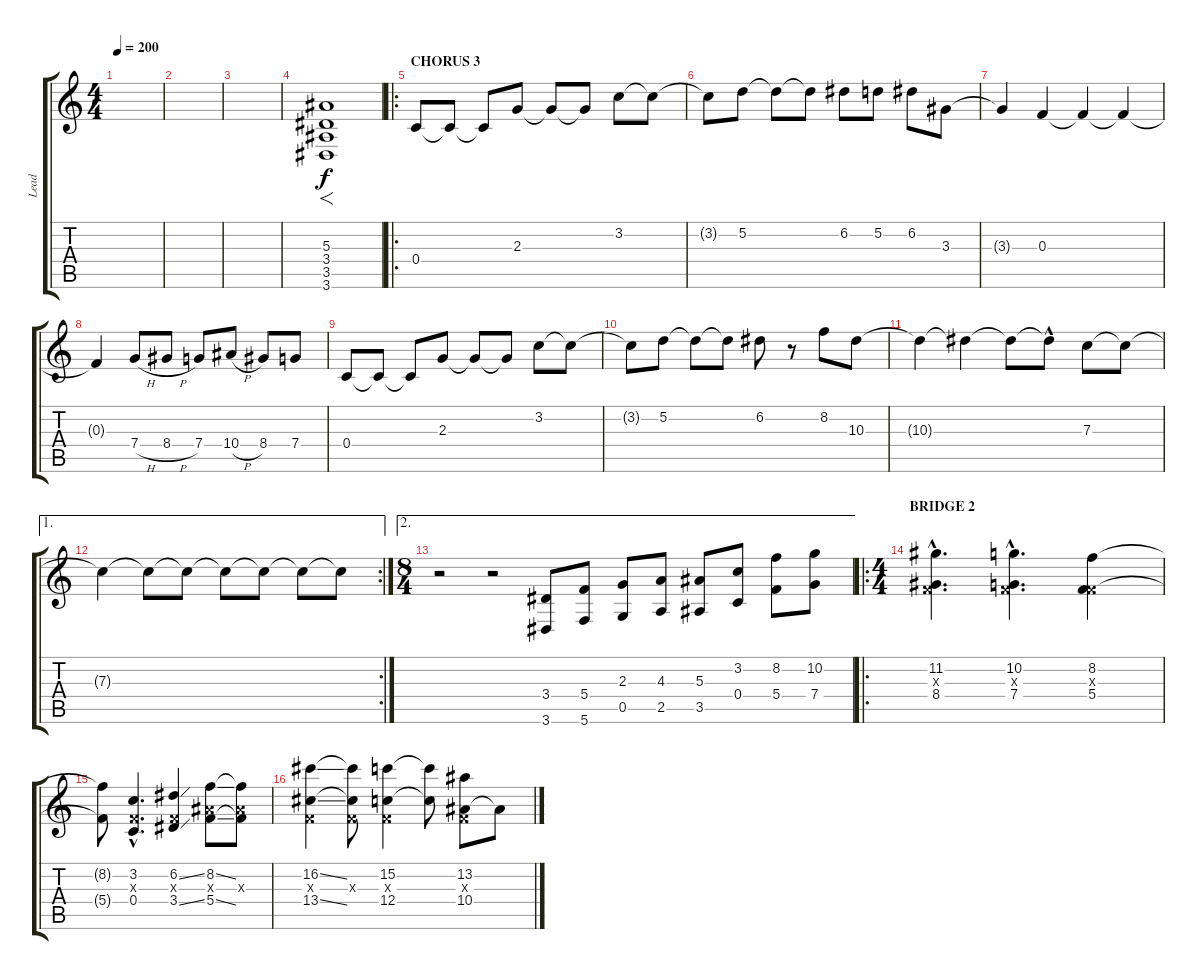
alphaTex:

\track ("Lead" "Lead") {instrument distortionguitar}
\staff {score tabs}
\tuning (D4 A3 F3 C3 G2 C2) {hide}
\ts (4 4)
\tempo 200
\clef g2
\ks c
|
|
|
(5.3 3.4 3.5 3.6).1{f dy f} |
\ro
\section ("" "CHORUS 3")
0.4.8 0.4{t}.8 0.4{t}.8 2.3.8 2.3{t}.8 2.3{t}.8 3.2.8 3.2{t}.8 |
3.2{t}.8 5.2.8 5.2{t}.8 5.2{t}.8 6.2.8 5.2.8 6.2.8 3.3.8 |
3.3{t}.4 0.3.4 0.3{t}.4 0.3{t}.4 |
0.3{t}.4 7.4{h}.8 8.4{h}.8 7.4.8 10.4{h}.8 8.4.8 7.4.8 |
0.4.8 0.4{t}.8 0.4{t}.8 2.3.8 2.3{t}.8 2.3{t}.8 3.2.8 3.2{t}.8 |
3.2{t}.8 5.2.8 5.2{t}.8 5.2{t}.8 6.2.8 r.8 8.2.8 10.3.8 |
10.3{t}.4 10.3{t}.4 10.3{t}.8 10.3{hac t}.8 7.3.8 7.3{t}.8 |
\ae 1
\rc 2
7.3{t}.4 7.3{t}.8 7.3{t}.8 7.3{t}.8 7.3{t}.8 7.3{t}.8 7.3{t}.8 |
\ae 2
\ts (8 4)
r.2 r.2 (3.4 3.6).8 (5.4 5.6).8 (2.3 0.5).8 (4.3 2.5).8 (5.3 3.5).8 (3.2 0.4).8 (8.2 5.4).8 (10.2 7.4).8 |
\ro
\ts (4 4)
\section ("" "BRIDGE 2")
(11.2{hac} 0.3{hac x} 8.4{hac}).4{d} (10.2{hac} 0.3{hac x} 7.4{hac}).4{d} (8.2 0.3{x} 5.4).4 |
(8.2{t} 5.4{t}).8 (3.2{hac} 0.3{hac x} 0.4{hac}).4{d} (6.2{ss} 0.3{x} 3.4{ss}).4 (8.2{ss} 5.3{x} 5.4{ss}).8 (8.2{t} 5.3{x} 5.4{t}).8 |
(16.2{ss} 0.3{x} 13.4{ss}).4 (16.2{t} 0.3{x} 13.4{t}).8 (15.2 0.3{x} 12.4).4 (15.2{t} 12.4{t}).8 (13.2 0.3{x} 10.4).8 10.4{t}.8
